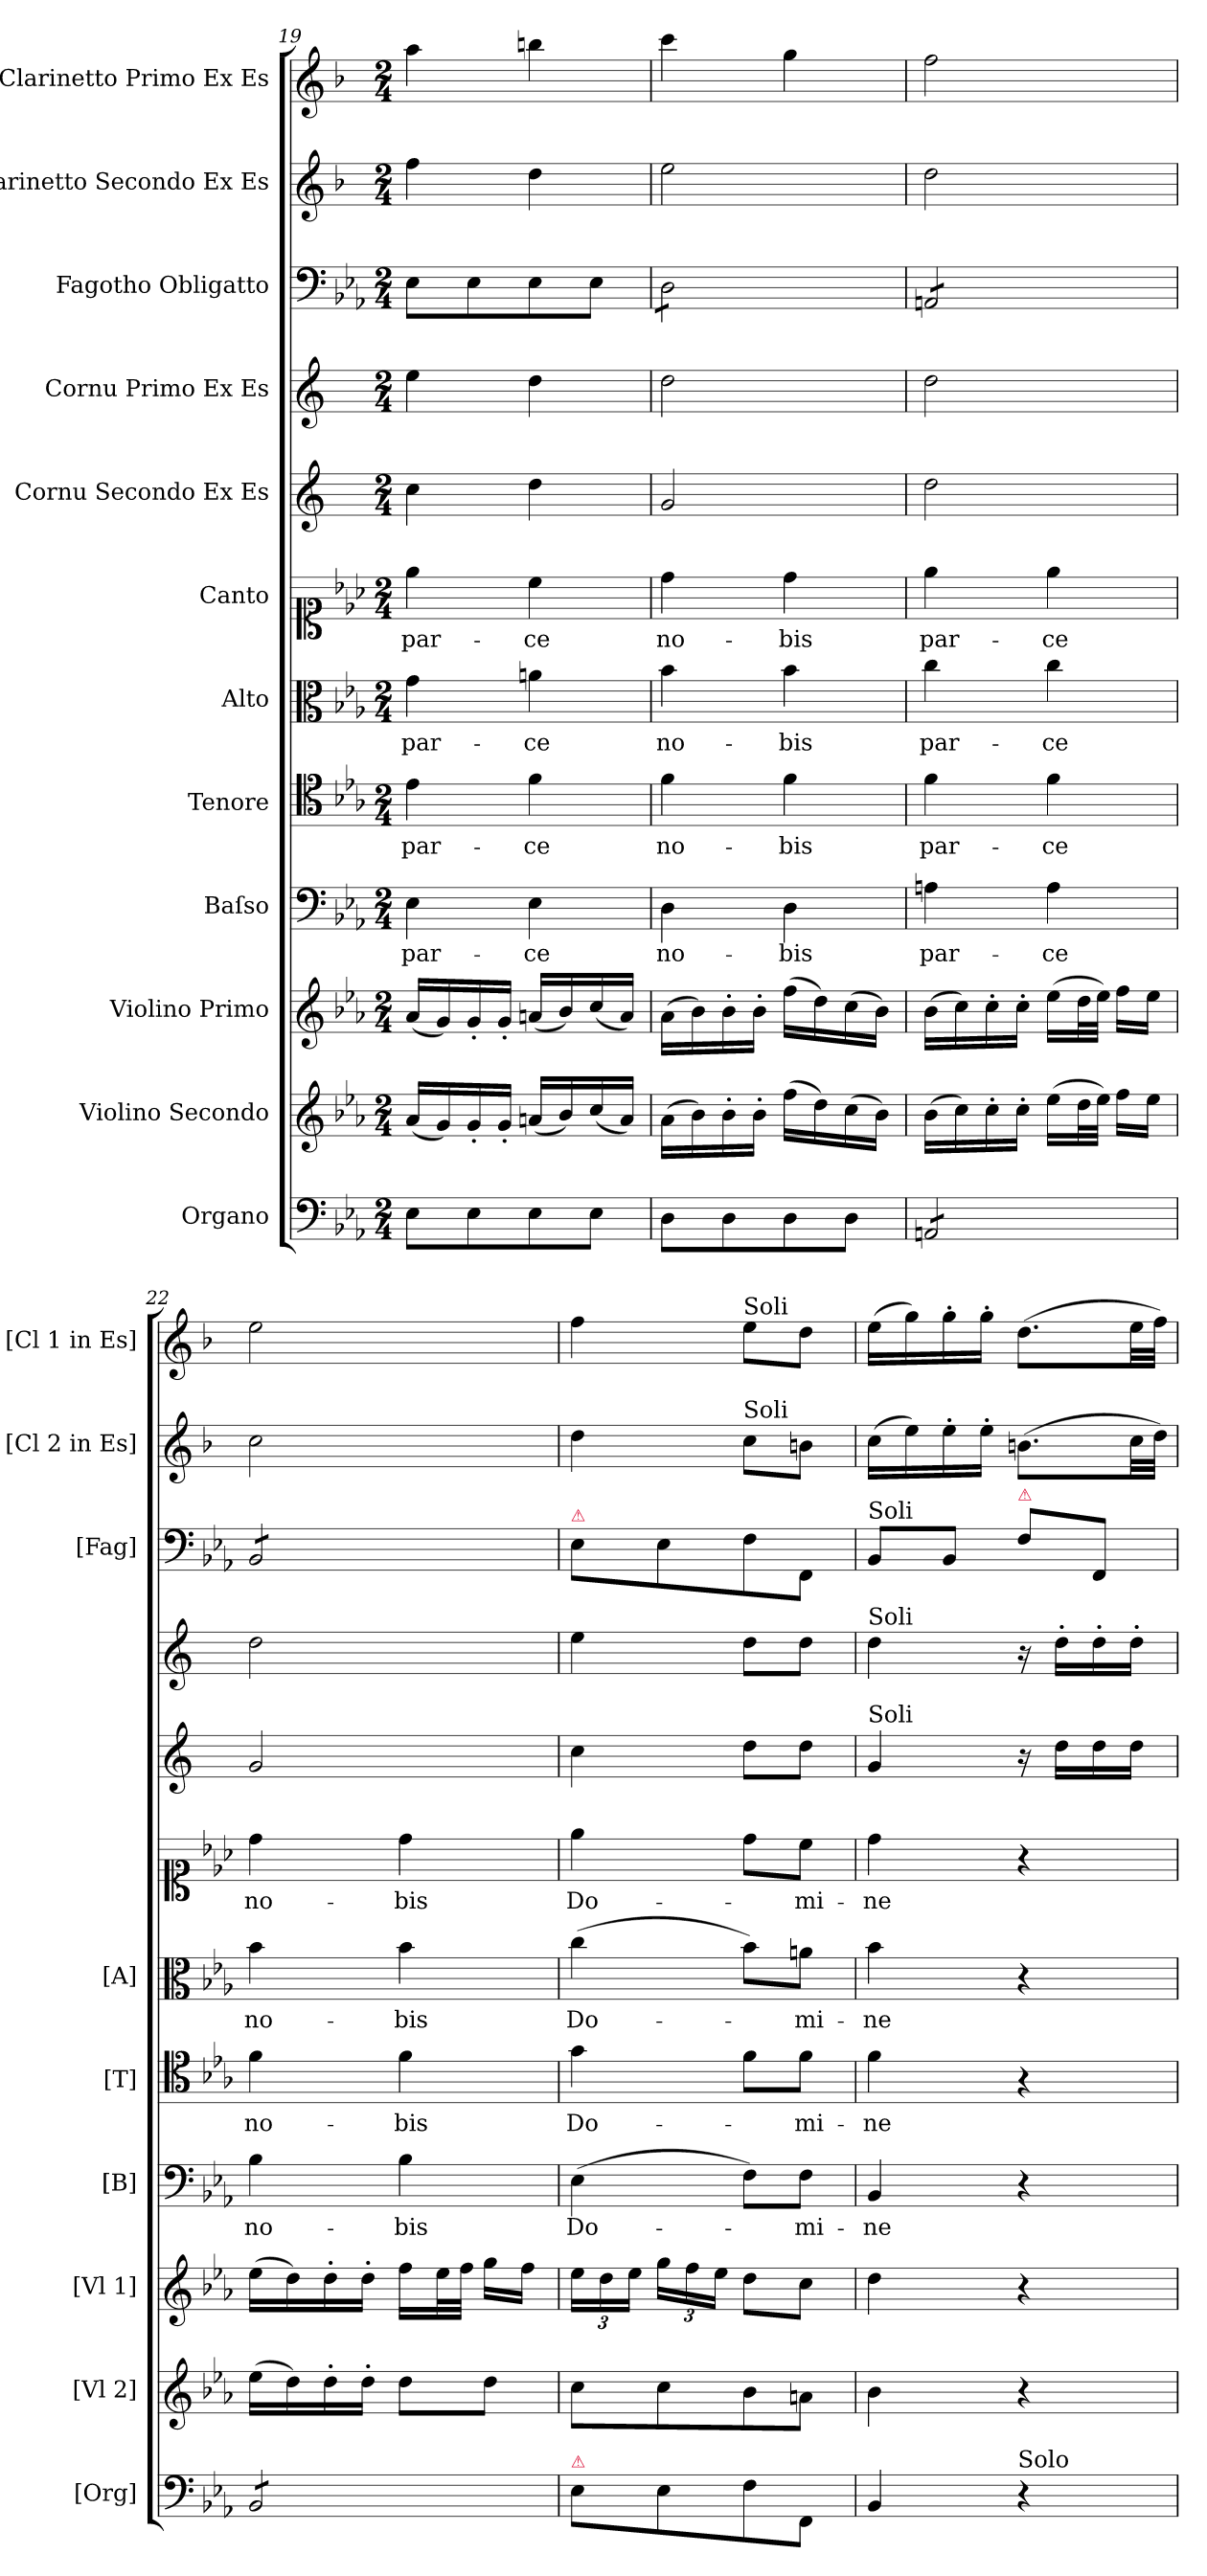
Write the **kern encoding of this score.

**kern	**kern	**kern	**kern	**text	**kern	**text	**kern	**text	**kern	**text	**kern	**kern	**kern	**kern	**kern
*part12	*part11	*part10	*part9	*part9	*part8	*part8	*part7	*part7	*part6	*part6	*part5	*part4	*part3	*part2	*part1
*staff12	*staff11	*staff10	*staff9	*staff9	*staff8	*staff8	*staff7	*staff7	*staff6	*staff6	*staff5	*staff4	*staff3	*staff2	*staff1
*I"Organo	*I"Violino Secondo	*I"Violino Primo	*I"Baſso	*	*I"Tenore	*	*I"Alto	*	*I"Canto	*	*I"Cornu Secondo Ex Es	*I"Cornu Primo Ex Es	*I"Fagotho Obligatto	*I"Clarinetto Secondo Ex Es	*I"Clarinetto Primo Ex Es
*I'[Org]	*I'[Vl 2]	*I'[Vl 1]	*I'[B]	*	*I'[T]	*	*I'[A]	*	*	*	*	*	*I'[Fag]	*I'[Cl 2 in Es]	*I'[Cl 1 in Es]
*clefF4	*clefG2	*clefG2	*clefF4	*	*clefC4	*	*clefC3	*	*clefC1	*	*clefG2	*clefG2	*clefF4	*clefG2	*clefG2
*	*	*	*	*	*	*	*	*	*	*	*ITrd5c9	*ITrd5c9	*	*ITrd1c2	*ITrd1c2
*k[b-e-a-]	*k[b-e-a-]	*k[b-e-a-]	*k[b-e-a-]	*	*k[b-e-a-]	*	*k[b-e-a-]	*	*k[b-e-a-]	*	*k[b-e-a-]	*k[b-e-a-]	*k[b-e-a-]	*k[b-e-a-]	*k[b-e-a-]
*E-:	*E-:	*E-:	*E-:	*	*E-:	*	*E-:	*	*E-:	*	*E-:	*E-:	*E-:	*E-:	*E-:
*M2/4	*M2/4	*M2/4	*M2/4	*	*M2/4	*	*M2/4	*	*M2/4	*	*M2/4	*M2/4	*M2/4	*M2/4	*M2/4
=19	=19	=19	=19	=19	=19	=19	=19	=19	=19	=19	=19	=19	=19	=19	=19
!	!	!	!	!LO:LY:i	!	!LO:LY:i	!	!LO:LY:i	!	!	!	!	!	!	!
8E-\L	(<16a-/LL	(<16a-/LL	4E-\	par-	4e-\	par-	4g\	par-	4ee-\	par-	4e-\	4g\	8E-\L	4ee-\	4gg\
.	16g/)	16g/)	.	.	.	.	.	.	.	.	.	.	.	.	.
8E-\	16g'</	16g'</	.	.	.	.	.	.	.	.	.	.	8E-\	.	.
.	16g'</JJ	16g'</JJ	.	.	.	.	.	.	.	.	.	.	.	.	.
!	!	!	!	!LO:LY:i	!	!LO:LY:i	!	!LO:LY:i	!	!	!	!	!	!	!
8E-\	(<16an/LL	(<16an/LL	4E-\	-ce	4f\	-ce	4an\	-ce	4cc\	-ce	4f\	4f\	8E-\	4cc\	4aan\
.	16b-/)	16b-/)	.	.	.	.	.	.	.	.	.	.	.	.	.
8E-\J	(<16cc/	(<16cc/	.	.	.	.	.	.	.	.	.	.	8E-\J	.	.
.	16a/JJ)	16a/JJ)	.	.	.	.	.	.	.	.	.	.	.	.	.
=20	=20	=20	=20	=20	=20	=20	=20	=20	=20	=20	=20	=20	=20	=20	=20
!	!	!	!	!LO:LY:i	!	!LO:LY:i	!	!LO:LY:i	!	!	!	!	!	!	!
*	*	*	*	*	*	*	*	*	*	*	*	*	*tremolo	*	*
8D\L	(>16a-\LL	(>16a-\LL	4D\	no-	4f\	no-	4b-\	no-	4dd\	no-	2B-/	2f\	8D\L	2dd\	4bb-\
.	16b-\)	16b-\)	.	.	.	.	.	.	.	.	.	.	.	.	.
8D\	16b-'>\	16b-'>\	.	.	.	.	.	.	.	.	.	.	8D\	.	.
.	16b-'>\JJ	16b-'>\JJ	.	.	.	.	.	.	.	.	.	.	.	.	.
!	!	!	!	!LO:LY:i	!	!LO:LY:i	!	!LO:LY:i	!	!	!	!	!	!	!
8D\	(>16ff\LL	(>16ff\LL	4D\	-bis	4f\	-bis	4b-\	-bis	4dd\	-bis	.	.	8D\	.	4ff\
.	16dd\)	16dd\)	.	.	.	.	.	.	.	.	.	.	.	.	.
8D\J	(>16cc\	(>16cc\	.	.	.	.	.	.	.	.	.	.	8D\J	.	.
.	16b-\JJ)	16b-\JJ)	.	.	.	.	.	.	.	.	.	.	.	.	.
=21	=21	=21	=21	=21	=21	=21	=21	=21	=21	=21	=21	=21	=21	=21	=21
!	!	!	!	!LO:LY:i	!	!LO:LY:i	!	!LO:LY:i	!	!LO:LY:i	!	!	!	!	!
*tremolo	*	*	*	*	*	*	*	*	*	*	*	*	*	*	*
8AAn/L	(>16b-\LL	(>16b-\LL	4An\	par-	4f\	par-	4cc\	par-	4ee-\	par-	2f\	2f\	8AAn/L	2cc\	2ee-\
.	16cc\)	16cc\)	.	.	.	.	.	.	.	.	.	.	.	.	.
8AAn/	16cc'>\	16cc'>\	.	.	.	.	.	.	.	.	.	.	8AAn/	.	.
.	16cc'>\JJ	16cc'>\JJ	.	.	.	.	.	.	.	.	.	.	.	.	.
!	!	!	!	!LO:LY:i	!	!LO:LY:i	!	!LO:LY:i	!	!LO:LY:i	!	!	!	!	!
8AAn/	(>16ee-\LL	(>16ee-\LL	4A\	-ce	4f\	-ce	4cc\	-ce	4ee-\	-ce	.	.	8AAn/	.	.
.	32dd\L	32dd\L	.	.	.	.	.	.	.	.	.	.	.	.	.
.	32ee-\JJJ)	32ee-\JJJ)	.	.	.	.	.	.	.	.	.	.	.	.	.
8AAn/J	16ff\LL	16ff\LL	.	.	.	.	.	.	.	.	.	.	8AAn/J	.	.
.	16ee-\JJ	16ee-\JJ	.	.	.	.	.	.	.	.	.	.	.	.	.
=22	=22	=22	=22	=22	=22	=22	=22	=22	=22	=22	=22	=22	=22	=22	=22
!	!	!	!	!LO:LY:i	!	!LO:LY:i	!	!LO:LY:i	!	!LO:LY:i	!	!	!	!	!
8BB-/L	(>16ee-\LL	(>16ee-\LL	4B-\	no-	4f\	no-	4b-\	no-	4dd\	no-	2B-/	2f\	8BB-/L	2b-\	2dd\
.	16dd\)	16dd\)	.	.	.	.	.	.	.	.	.	.	.	.	.
8BB-/	16dd'>\	16dd'>\	.	.	.	.	.	.	.	.	.	.	8BB-/	.	.
.	16dd'>\JJ	16dd'>\JJ	.	.	.	.	.	.	.	.	.	.	.	.	.
!	!	!	!	!LO:LY:i	!	!LO:LY:i	!	!LO:LY:i	!	!LO:LY:i	!	!	!	!	!
8BB-/	8dd\L	16ff\LL	4B-\	-bis	4f\	-bis	4b-\	-bis	4dd\	-bis	.	.	8BB-/	.	.
.	.	32ee-\L	.	.	.	.	.	.	.	.	.	.	.	.	.
.	.	32ff\JJJ	.	.	.	.	.	.	.	.	.	.	.	.	.
8BB-/J	8dd\J	16gg\LL	.	.	.	.	.	.	.	.	.	.	8BB-/J	.	.
*	*	*	*	*	*	*	*	*	*	*	*	*	*Xtremolo	*	*
*Xtremolo	*	*	*	*	*	*	*	*	*	*	*	*	*	*	*
.	.	16ff\JJ	.	.	.	.	.	.	.	.	.	.	.	.	.
=23	=23	=23	=23	=23	=23	=23	=23	=23	=23	=23	=23	=23	=23	=23	=23
!	!	!	!	!	!	!	!	!	!	!	!	!	!LO:TX:a:color=crimson:t=⚠	!	!
!LO:TX:a:color=crimson:t=⚠	!	!	!	!	!	!	!	!	!	!	!	!	!	!	!
8E-\L	8cc\L	24ee-\LL	(>4E-\	Do-	4g\	Do-	(>4cc\	Do-	4ee-\	Do-	4e-\	4g\	8E-\L	4cc\	4ee-\
.	.	24dd\	.	.	.	.	.	.	.	.	.	.	.	.	.
.	.	24ee-\JJ	.	.	.	.	.	.	.	.	.	.	.	.	.
8E-\	8cc\	24gg\LL	.	.	.	.	.	.	.	.	.	.	8E-\	.	.
.	.	24ff\	.	.	.	.	.	.	.	.	.	.	.	.	.
.	.	24ee-\JJ	.	.	.	.	.	.	.	.	.	.	.	.	.
!	!	!	!	!	!	!	!	!	!	!	!	!	!	!	!LO:TX:a:t=Soli
!	!	!	!	!	!	!	!	!	!	!	!	!	!	!LO:TX:a:t=Soli	!
8F\	8b-\	8dd\L	8F\L)	.	8f\L	.	8b-\L)	.	8dd\L	.	8f\L	8f\L	8F\	8b-\L	8dd\L
8FF/J	8an\J	8cc\J	8F\J	-mi-	8f\J	-mi-	8an\J	-mi-	8cc\J	-mi-	8f\J	8f\J	8FF/J	8an\J	8cc\J
=24	=24	=24	=24	=24	=24	=24	=24	=24	=24	=24	=24	=24	=24	=24	=24
!	!	!	!	!	!	!	!	!	!	!	!	!	!LO:TX:a:t=Soli	!	!
!	!	!	!	!	!	!	!	!	!	!	!	!LO:TX:a:t=Soli	!	!	!
!	!	!	!	!	!	!	!	!	!	!	!LO:TX:a:t=Soli	!	!	!	!
4BB-/	4b-\	4dd\	4BB-/	-ne	4f\	-ne	4b-\	-ne	4dd\	-ne	4B-/	4f\	8BB-/L	(>16b-\LL	(>16dd\LL
.	.	.	.	.	.	.	.	.	.	.	.	.	.	16dd\)	16ff\)
.	.	.	.	.	.	.	.	.	.	.	.	.	8BB-/J	16dd'>\	16ff'>\
.	.	.	.	.	.	.	.	.	.	.	.	.	.	16dd'>\JJ	16ff'>\JJ
!	!	!	!	!	!	!	!	!	!	!	!	!	!LO:TX:a:color=crimson:t=⚠	!	!
!LO:TX:a:t=Solo	!	!	!	!	!	!	!	!	!	!	!	!	!	!	!
4r	4r	4r	4r	.	4r	.	4r	.	4r	.	16r	16r	8F\L	(>8.an\L	(>8.cc\L
.	.	.	.	.	.	.	.	.	.	.	16f\LL	16f'>\LL	.	.	.
.	.	.	.	.	.	.	.	.	.	.	16f\	16f'>\	8FF/J	.	.
.	.	.	.	.	.	.	.	.	.	.	16f\JJ	16f'>\JJ	.	32b-\LL	32dd\LL
.	.	.	.	.	.	.	.	.	.	.	.	.	.	32cc\JJJ)	32ee-\JJJ)
=	=	=	=	=	=	=	=	=	=	=	=	=	=	=	=
*-	*-	*-	*-	*-	*-	*-	*-	*-	*-	*-	*-	*-	*-	*-	*-
